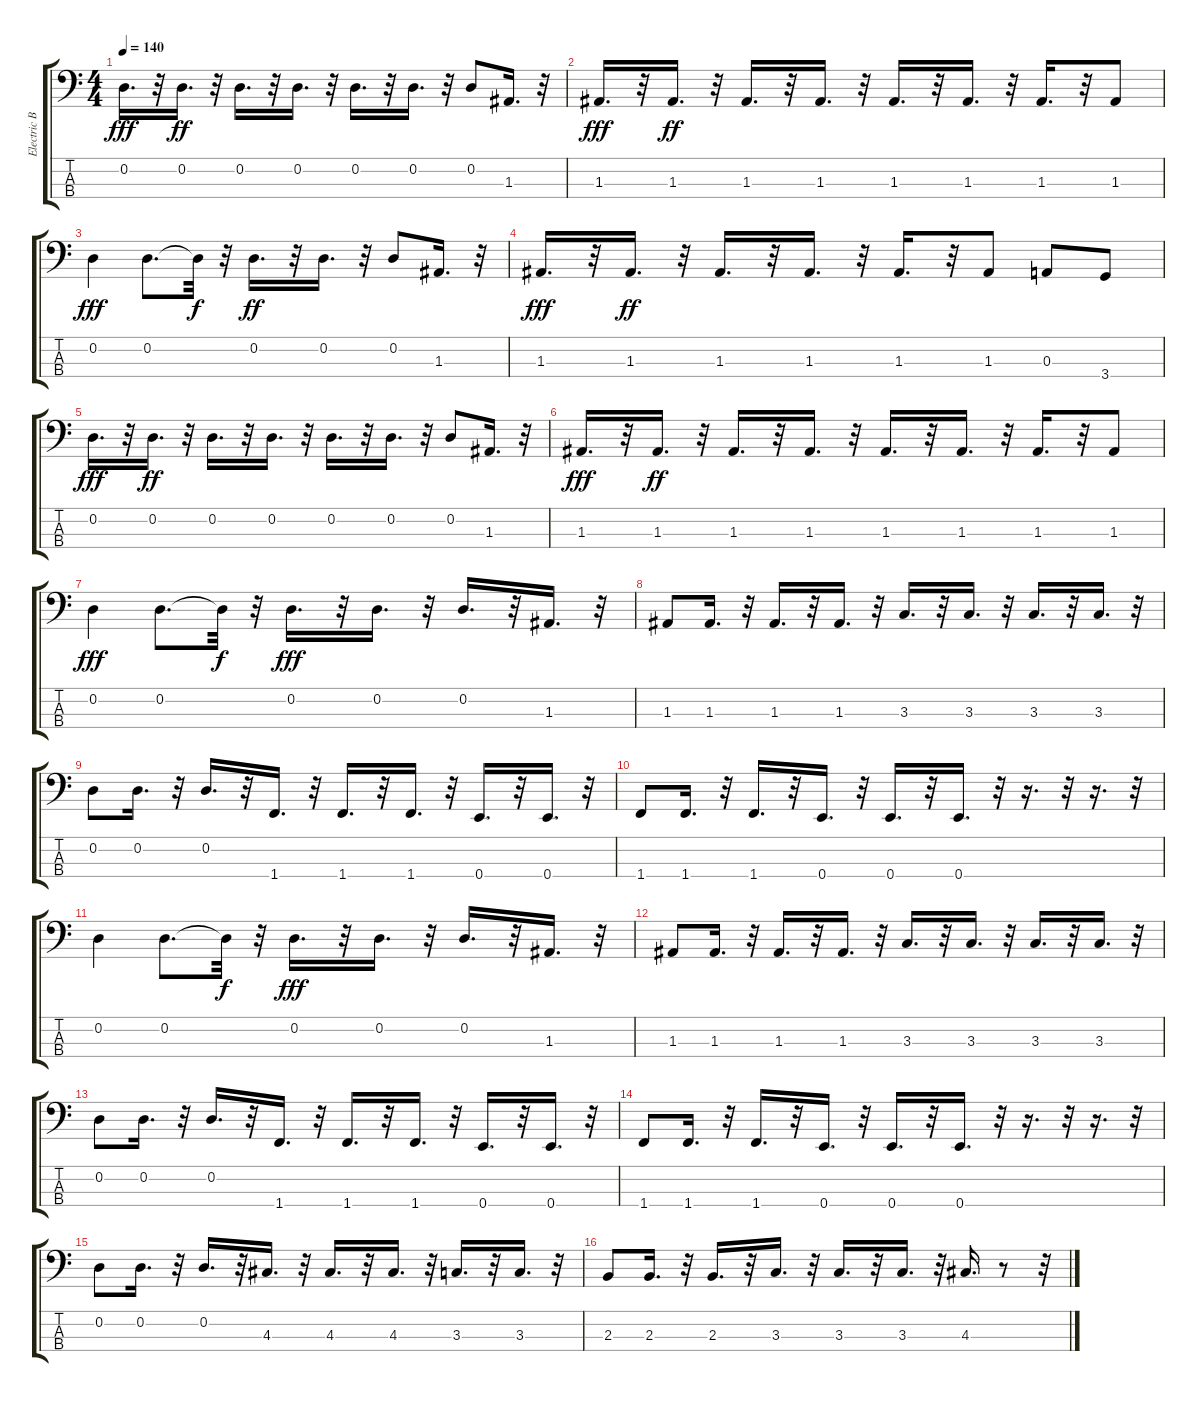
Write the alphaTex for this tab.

\track ("Electric Bass" "Electric B") {instrument electricbassfinger}
\staff {score tabs}
\tuning (G2 D2 A1 E1) {hide}
\ts (4 4)
\tempo 140
\clef f4
\ks c
0.2.16{d dy fff} r.32 0.2.16{d dy ff} r.32 0.2.16{d} r.32 0.2.16{d} r.32 0.2.16{d} r.32 0.2.16{d} r.32 0.2.8 1.3.16{d} r.32 |
1.3.16{d dy fff} r.32 1.3.16{d dy ff} r.32 1.3.16{d} r.32 1.3.16{d} r.32 1.3.16{d} r.32 1.3.16{d} r.32 1.3.16{d} r.32 1.3.8 |
0.2.4{dy fff} 0.2.8{d} 0.2{t}.32{dy f} r.32 0.2.16{d dy ff} r.32 0.2.16{d} r.32 0.2.8 1.3.16{d} r.32 |
1.3.16{d dy fff} r.32 1.3.16{d dy ff} r.32 1.3.16{d} r.32 1.3.16{d} r.32 1.3.16{d} r.32 1.3.8 0.3.8 3.4.8 |
0.2.16{d dy fff} r.32 0.2.16{d dy ff} r.32 0.2.16{d} r.32 0.2.16{d} r.32 0.2.16{d} r.32 0.2.16{d} r.32 0.2.8 1.3.16{d} r.32 |
1.3.16{d dy fff} r.32 1.3.16{d dy ff} r.32 1.3.16{d} r.32 1.3.16{d} r.32 1.3.16{d} r.32 1.3.16{d} r.32 1.3.16{d} r.32 1.3.8 |
0.2.4{dy fff} 0.2.8{d} 0.2{t}.32{dy f} r.32 0.2.16{d dy fff} r.32 0.2.16{d} r.32 0.2.16{d} r.32 1.3.16{d} r.32 |
1.3.8 1.3.16{d} r.32 1.3.16{d} r.32 1.3.16{d} r.32 3.3.16{d} r.32 3.3.16{d} r.32 3.3.16{d} r.32 3.3.16{d} r.32 |
0.2.8 0.2.16{d} r.32 0.2.16{d} r.32 1.4.16{d} r.32 1.4.16{d} r.32 1.4.16{d} r.32 0.4.16{d} r.32 0.4.16{d} r.32 |
1.4.8 1.4.16{d} r.32 1.4.16{d} r.32 0.4.16{d} r.32 0.4.16{d} r.32 0.4.16{d} r.32 r.16{d} r.32 r.16{d} r.32 |
0.2.4 0.2.8{d} 0.2{t}.32{dy f} r.32 0.2.16{d dy fff} r.32 0.2.16{d} r.32 0.2.16{d} r.32 1.3.16{d} r.32 |
1.3.8 1.3.16{d} r.32 1.3.16{d} r.32 1.3.16{d} r.32 3.3.16{d} r.32 3.3.16{d} r.32 3.3.16{d} r.32 3.3.16{d} r.32 |
0.2.8 0.2.16{d} r.32 0.2.16{d} r.32 1.4.16{d} r.32 1.4.16{d} r.32 1.4.16{d} r.32 0.4.16{d} r.32 0.4.16{d} r.32 |
1.4.8 1.4.16{d} r.32 1.4.16{d} r.32 0.4.16{d} r.32 0.4.16{d} r.32 0.4.16{d} r.32 r.16{d} r.32 r.16{d} r.32 |
0.2.8 0.2.16{d} r.32 0.2.16{d} r.32 4.3.16{d} r.32 4.3.16{d} r.32 4.3.16{d} r.32 3.3.16{d} r.32 3.3.16{d} r.32 |
2.3.8 2.3.16{d} r.32 2.3.16{d} r.32 3.3.16{d} r.32 3.3.16{d} r.32 3.3.16{d} r.32 4.3.16{d} r.8 r.32
